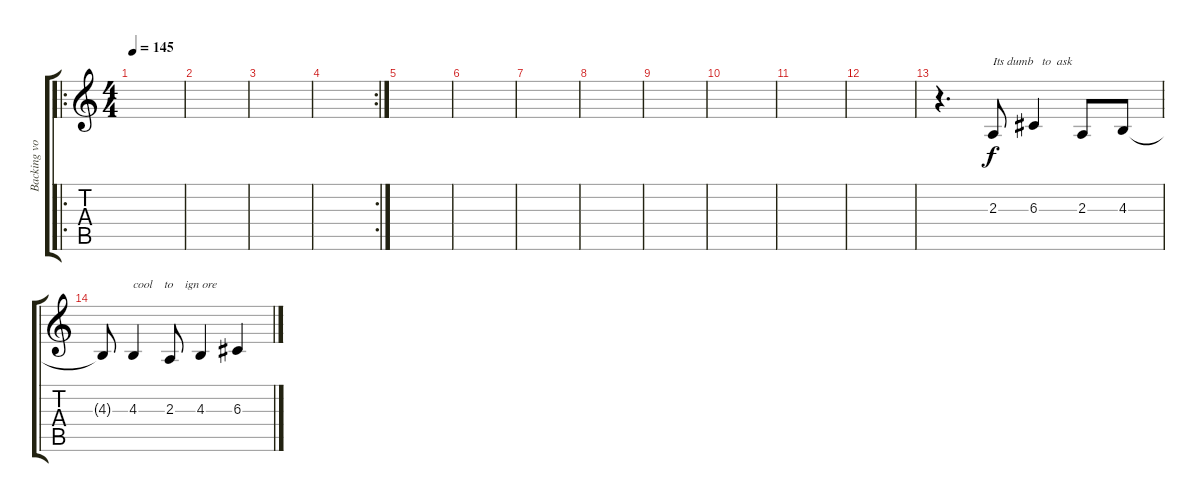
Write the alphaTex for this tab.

\track ("Backing vocals (Mark Hoppus)" "Backing vo") {instrument sopranosax}
\staff {score tabs}
\tuning (E4 B3 G3 D3 A2 E2) {hide}
\ro
\ts (4 4)
\tempo 145
\clef g2
\ks c
|
|
|
\rc 2
|
|
|
|
|
|
|
|
|
r.4{d} 2.3.8{txt "Its dumb   to  ask"} 6.3.4 2.3.8 4.3.8 |
4.3{t}.8 4.3.4{txt "cool    to    ign ore"} 2.3.8 4.3.4 6.3.4
